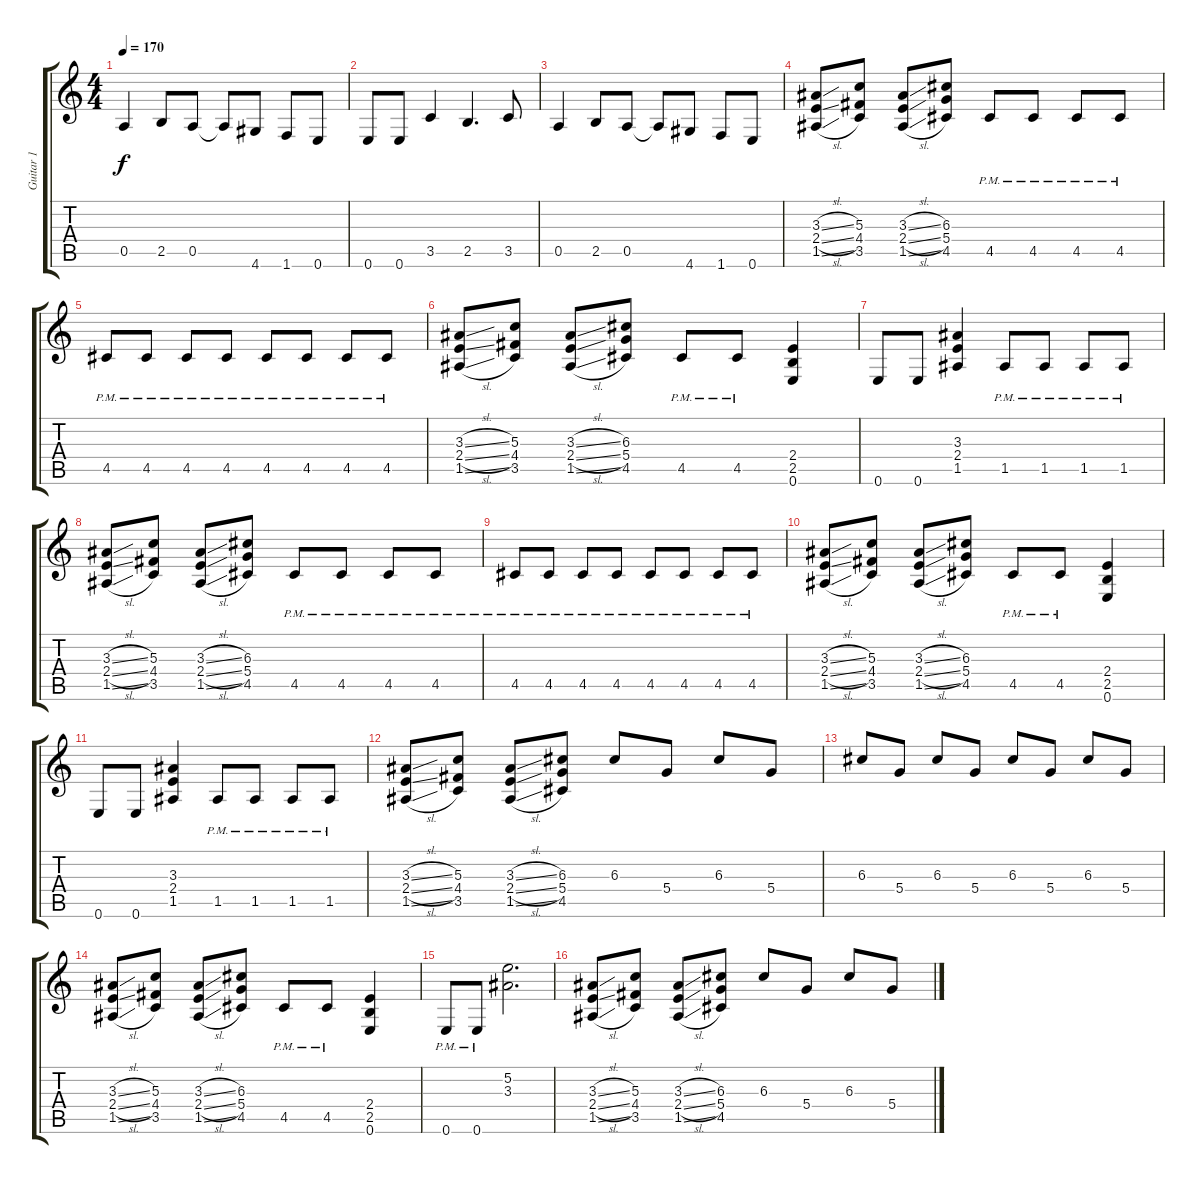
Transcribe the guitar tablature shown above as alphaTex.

\track ("Guitar 1" "Guitar 1") {instrument distortionguitar}
\staff {score tabs}
\tuning (E4 B3 G3 D3 A2 E2) {hide}
\ts (4 4)
\tempo 170
\clef g2
\ks c
0.5.4{dy f} 2.5.8 0.5.8 0.5{t}.8 4.6.8 1.6.8 0.6.8 |
0.6.8 0.6.8 3.5.4 2.5.4{d} 3.5.8 |
0.5.4 2.5.8 0.5.8 0.5{t}.8 4.6.8 1.6.8 0.6.8 |
(3.3{sl} 2.4{sl} 1.5{sl}).8 (5.3 4.4 3.5).8 (3.3{sl} 2.4{sl} 1.5{sl}).8 (6.3 5.4 4.5).8 4.5{pm}.8 4.5{pm}.8 4.5{pm}.8 4.5{pm}.8 |
4.5{pm}.8 4.5{pm}.8 4.5{pm}.8 4.5{pm}.8 4.5{pm}.8 4.5{pm}.8 4.5{pm}.8 4.5{pm}.8 |
(3.3{sl} 2.4{sl} 1.5{sl}).8 (5.3 4.4 3.5).8 (3.3{sl} 2.4{sl} 1.5{sl}).8 (6.3 5.4 4.5).8 4.5{pm}.8 4.5{pm}.8 (2.4 2.5 0.6).4 |
0.6.8 0.6.8 (3.3 2.4 1.5).4 1.5{pm}.8 1.5{pm}.8 1.5{pm}.8 1.5{pm}.8 |
(3.3{sl} 2.4{sl} 1.5{sl}).8 (5.3 4.4 3.5).8 (3.3{sl} 2.4{sl} 1.5{sl}).8 (6.3 5.4 4.5).8 4.5{pm}.8 4.5{pm}.8 4.5{pm}.8 4.5{pm}.8 |
4.5{pm}.8 4.5{pm}.8 4.5{pm}.8 4.5{pm}.8 4.5{pm}.8 4.5{pm}.8 4.5{pm}.8 4.5{pm}.8 |
(3.3{sl} 2.4{sl} 1.5{sl}).8 (5.3 4.4 3.5).8 (3.3{sl} 2.4{sl} 1.5{sl}).8 (6.3 5.4 4.5).8 4.5{pm}.8 4.5{pm}.8 (2.4 2.5 0.6).4 |
0.6.8 0.6.8 (3.3 2.4 1.5).4 1.5{pm}.8 1.5{pm}.8 1.5{pm}.8 1.5{pm}.8 |
(3.3{sl} 2.4{sl} 1.5{sl}).8 (5.3 4.4 3.5).8 (3.3{sl} 2.4{sl} 1.5{sl}).8 (6.3 5.4 4.5).8 6.3.8 5.4.8 6.3.8 5.4.8 |
6.3.8 5.4.8 6.3.8 5.4.8 6.3.8 5.4.8 6.3.8 5.4.8 |
(3.3{sl} 2.4{sl} 1.5{sl}).8 (5.3 4.4 3.5).8 (3.3{sl} 2.4{sl} 1.5{sl}).8 (6.3 5.4 4.5).8 4.5{pm}.8 4.5{pm}.8 (2.4 2.5 0.6).4 |
0.6{pm}.8 0.6{pm}.8 (5.2 3.3).2{d} |
(3.3{sl} 2.4{sl} 1.5{sl}).8 (5.3 4.4 3.5).8 (3.3{sl} 2.4{sl} 1.5{sl}).8 (6.3 5.4 4.5).8 6.3.8 5.4.8 6.3.8 5.4.8
